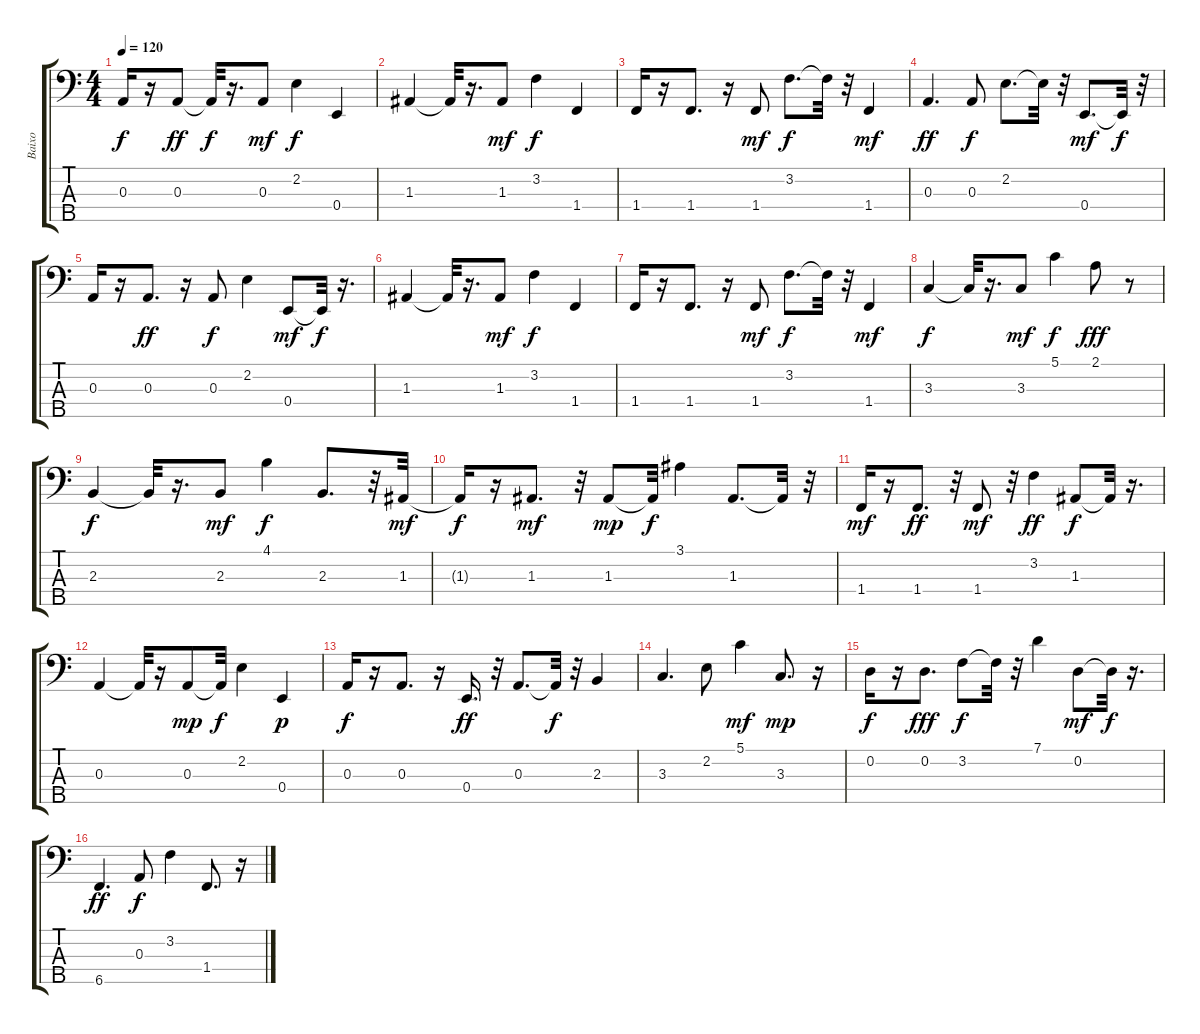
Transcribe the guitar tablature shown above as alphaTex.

\track ("Baixo" "Baixo") {instrument electricbassfinger}
\staff {score tabs}
\tuning (G2 D2 A1 E1 B0) {hide}
\ts (4 4)
\tempo 120
\clef f4
\ks c
0.3.16{dy f} r.16 0.3.8{dy ff} 0.3{t}.32{dy f} r.16{d} 0.3.8{dy mf} 2.2.4{dy f} 0.4.4 |
1.3.4 1.3{t}.32 r.16{d} 1.3.8{dy mf} 3.2.4{dy f} 1.4.4 |
1.4.16 r.16 1.4.8{d} r.16 1.4.8{dy mf} 3.2.8{d dy f} 3.2{t}.32 r.32 1.4.4{dy mf} |
0.3.4{d dy ff} 0.3.8{dy f} 2.2.8{d} 2.2{t}.32 r.32 0.4.8{d dy mf} 0.4{t}.32{dy f} r.32 |
0.3.16 r.16 0.3.8{d dy ff} r.16 0.3.8{dy f} 2.2.4 0.4.8{dy mf} 0.4{t}.32{dy f} r.16{d} |
1.3.4 1.3{t}.32 r.16{d} 1.3.8{dy mf} 3.2.4{dy f} 1.4.4 |
1.4.16 r.16 1.4.8{d} r.16 1.4.8{dy mf} 3.2.8{d dy f} 3.2{t}.32 r.32 1.4.4{dy mf} |
3.3.4{dy f} 3.3{t}.32 r.16{d} 3.3.8{dy mf} 5.1.4{dy f} 2.1.8{dy fff} r.8 |
2.3.4{dy f} 2.3{t}.32 r.16{d} 2.3.8{dy mf} 4.1.4{dy f} 2.3.8{d} r.32 1.3.32{dy mf} |
1.3{t}.16{dy f} r.16 1.3.8{d dy mf} r.32 1.3.8{dy mp} 1.3{t}.32{dy f} 3.1.4 1.3.8{d} 1.3{t}.32 r.32 |
1.4.16{dy mf} r.16 1.4.8{d dy ff} r.32 1.4.8{dy mf} r.32 3.2.4{dy ff} 1.3.8{dy f} 1.3{t}.32 r.16{d} |
0.3.4 0.3{t}.32 r.16 0.3.8{dy mp} 0.3{t}.32{dy f} 2.2.4 0.4.4{dy p} |
0.3.16{dy f} r.16 0.3.8{d} r.16 0.4.16{d dy ff} r.32 0.3.8{d} 0.3{t}.32{dy f} r.32 2.3.4 |
3.3.4{d} 2.2.8 5.1.4{dy mf} 3.3.8{d dy mp} r.16 |
0.2.16{dy f} r.16 0.2.8{d dy fff} 3.2.8{dy f} 3.2{t}.32 r.32 7.1.4 0.2.8{dy mf} 0.2{t}.32{dy f} r.16{d} |
6.5.4{d dy ff} 0.3.8{dy f} 3.2.4 1.4.8{d} r.16
